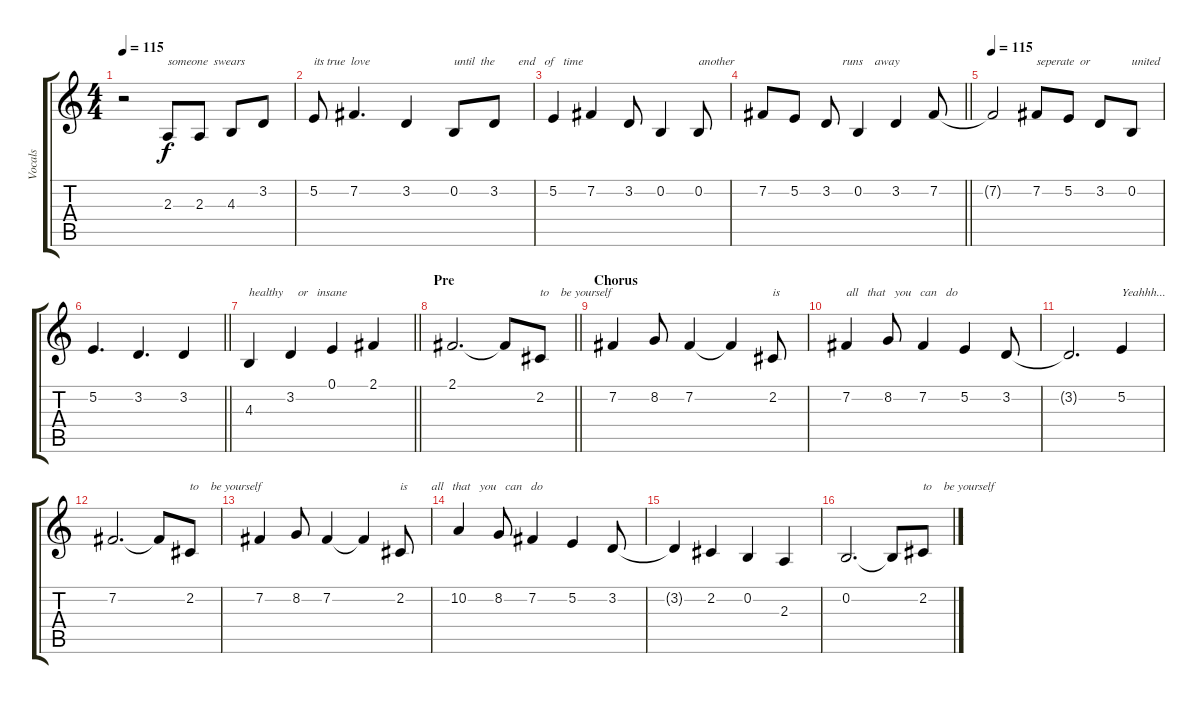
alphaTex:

\track ("Vocals" "Vocals") {instrument cello}
\staff {score tabs}
\tuning (E4 B3 G3 D3 A2 E2) {hide}
\ts (4 4)
\tempo 115
\clef g2
\ks c
r.2{dy f} 2.3.8{txt "someone  swears"} 2.3.8 4.3.8 3.2.8 |
5.2.8{txt "its true  love"} 7.2.4{d} 3.2.4 0.2.8{txt "until  the        end   of   time"} 3.2.8 |
5.2.4 7.2.4 3.2.8 0.2.4 0.2.8{txt "another"} |
\barLineRight lightlight
7.2.8 5.2.8{txt "                runs    away"} 3.2.8 0.2.4 3.2.4 7.2.8 |
\tempo 115
7.2{t}.2 7.2.8{txt "seperate  or"} 5.2.8 3.2.8 0.2.8{txt "united"} |
\barLineRight lightlight
5.2.4{d} 3.2.4{d} 3.2.4 |
\barLineRight lightlight
4.3.4{txt "healthy     or   insane"} 3.2.4 0.1.4 2.1.4 |
\section ("" "Pre")
\barLineRight lightlight
2.1.2{d} 2.1{t}.8 2.2.8{txt "to    be yourself"} |
\section ("" "Chorus")
7.2.4{volume 16} 8.2.8 7.2.4 7.2{t}.4 2.2.8{txt "is"} |
7.2.4{txt "all   that   you   can   do"} 8.2.8 7.2.4 5.2.4 3.2.8 |
3.2{t}.2{d} 5.2.4{txt "Yeahhh..."} |
7.2.2{d} 7.2{t}.8 2.2.8{txt "to    be yourself"} |
7.2.4 8.2.8 7.2.4 7.2{t}.4 2.2.8{txt "is        all   that   you   can   do"} |
10.2.4 8.2.8 7.2.4 5.2.4 3.2.8 |
3.2{t}.4 2.2.4 0.2.4 2.3.4 |
0.2.2{d} 0.2{t}.8 2.2.8{txt "to    be yourself"}
